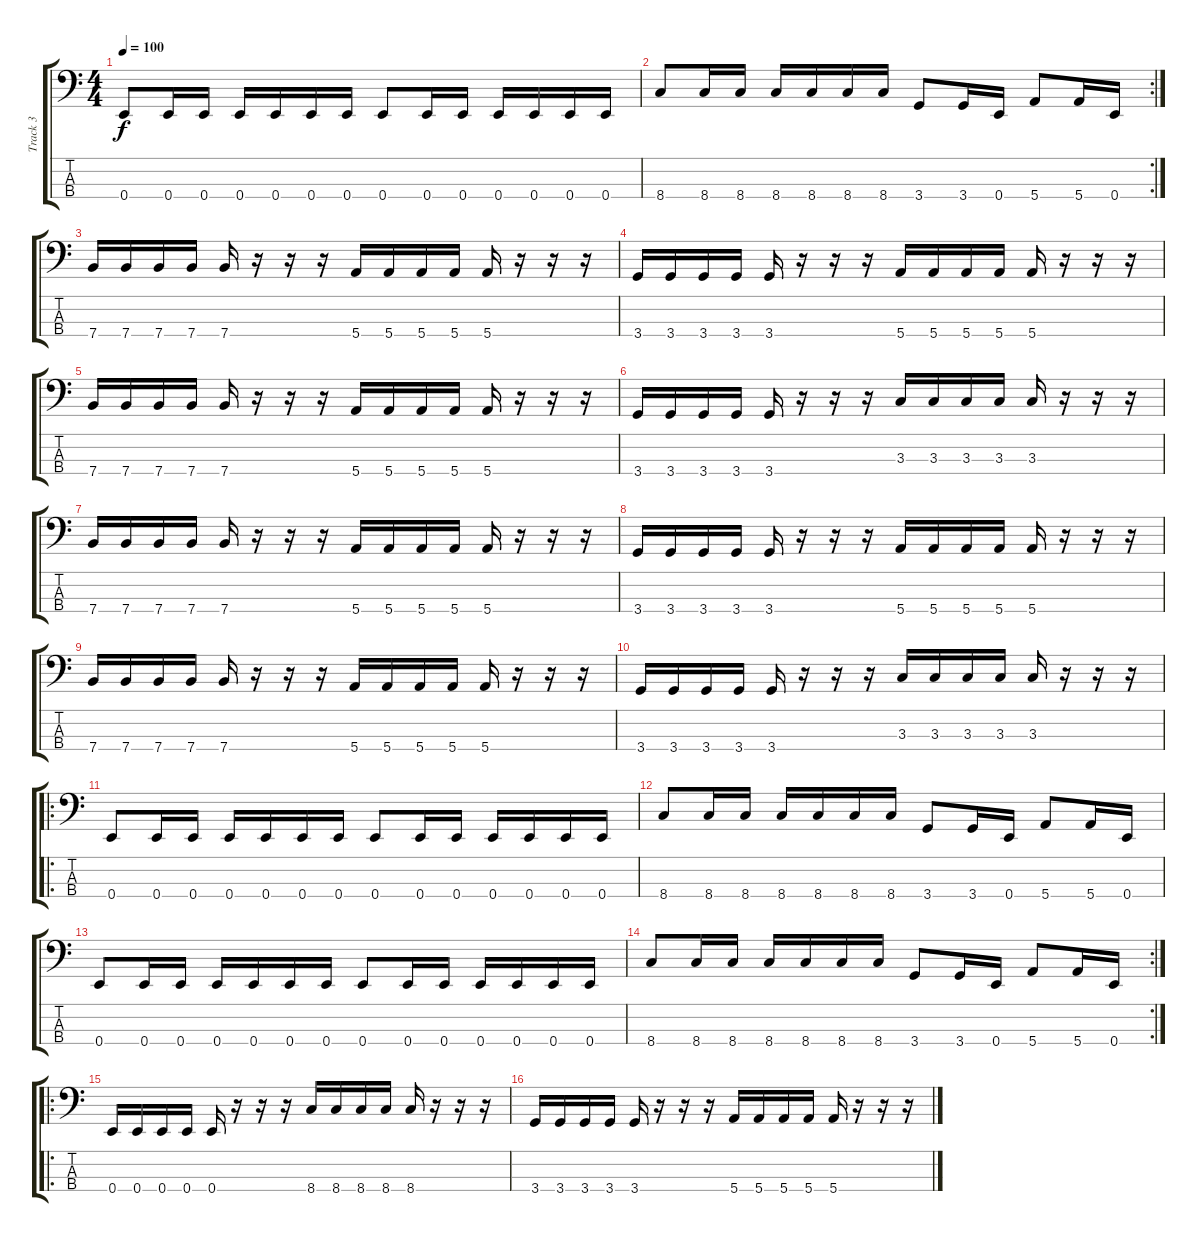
\track ("Track 3" "Track 3") {instrument electricbassfinger}
\staff {score tabs}
\tuning (G2 D2 A1 E1) {hide}
\ts (4 4)
\tempo 100
\clef f4
\ks c
0.4.8{dy f} 0.4.16 0.4.16 0.4.16 0.4.16 0.4.16 0.4.16 0.4.8 0.4.16 0.4.16 0.4.16 0.4.16 0.4.16 0.4.16 |
\rc 2
8.4.8 8.4.16 8.4.16 8.4.16 8.4.16 8.4.16 8.4.16 3.4.8 3.4.16 0.4.16 5.4.8 5.4.16 0.4.16 |
7.4.16 7.4.16 7.4.16 7.4.16 7.4.16 r.16 r.16 r.16 5.4.16 5.4.16 5.4.16 5.4.16 5.4.16 r.16 r.16 r.16 |
3.4.16 3.4.16 3.4.16 3.4.16 3.4.16 r.16 r.16 r.16 5.4.16 5.4.16 5.4.16 5.4.16 5.4.16 r.16 r.16 r.16 |
7.4.16 7.4.16 7.4.16 7.4.16 7.4.16 r.16 r.16 r.16 5.4.16 5.4.16 5.4.16 5.4.16 5.4.16 r.16 r.16 r.16 |
3.4.16 3.4.16 3.4.16 3.4.16 3.4.16 r.16 r.16 r.16 3.3.16 3.3.16 3.3.16 3.3.16 3.3.16 r.16 r.16 r.16 |
7.4.16 7.4.16 7.4.16 7.4.16 7.4.16 r.16 r.16 r.16 5.4.16 5.4.16 5.4.16 5.4.16 5.4.16 r.16 r.16 r.16 |
3.4.16 3.4.16 3.4.16 3.4.16 3.4.16 r.16 r.16 r.16 5.4.16 5.4.16 5.4.16 5.4.16 5.4.16 r.16 r.16 r.16 |
7.4.16 7.4.16 7.4.16 7.4.16 7.4.16 r.16 r.16 r.16 5.4.16 5.4.16 5.4.16 5.4.16 5.4.16 r.16 r.16 r.16 |
3.4.16 3.4.16 3.4.16 3.4.16 3.4.16 r.16 r.16 r.16 3.3.16 3.3.16 3.3.16 3.3.16 3.3.16 r.16 r.16 r.16 |
\ro
0.4.8 0.4.16 0.4.16 0.4.16 0.4.16 0.4.16 0.4.16 0.4.8 0.4.16 0.4.16 0.4.16 0.4.16 0.4.16 0.4.16 |
8.4.8 8.4.16 8.4.16 8.4.16 8.4.16 8.4.16 8.4.16 3.4.8 3.4.16 0.4.16 5.4.8 5.4.16 0.4.16 |
0.4.8 0.4.16 0.4.16 0.4.16 0.4.16 0.4.16 0.4.16 0.4.8 0.4.16 0.4.16 0.4.16 0.4.16 0.4.16 0.4.16 |
\rc 2
8.4.8 8.4.16 8.4.16 8.4.16 8.4.16 8.4.16 8.4.16 3.4.8 3.4.16 0.4.16 5.4.8 5.4.16 0.4.16 |
\ro
0.4.16 0.4.16 0.4.16 0.4.16 0.4.16 r.16 r.16 r.16 8.4.16 8.4.16 8.4.16 8.4.16 8.4.16 r.16 r.16 r.16 |
3.4.16 3.4.16 3.4.16 3.4.16 3.4.16 r.16 r.16 r.16 5.4.16 5.4.16 5.4.16 5.4.16 5.4.16 r.16 r.16 r.16
